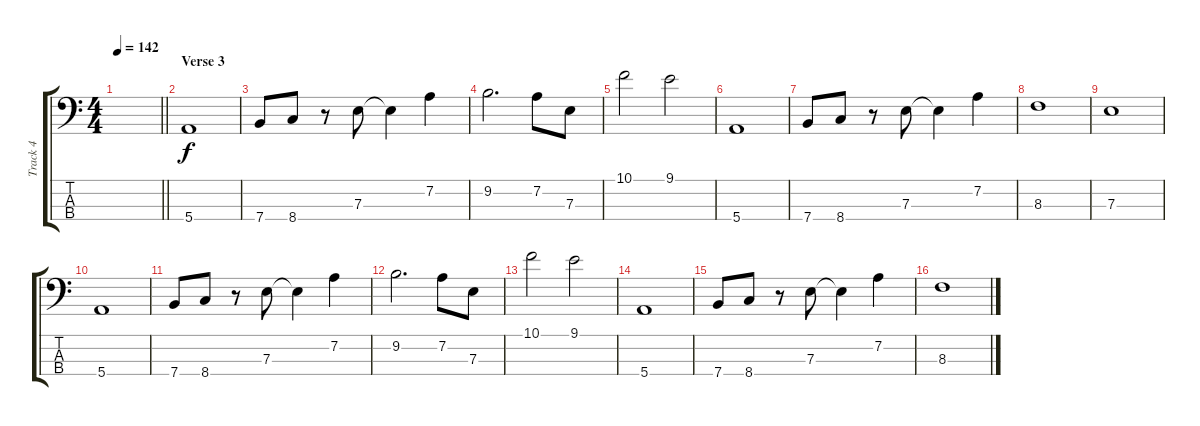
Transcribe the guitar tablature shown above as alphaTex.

\track ("Track 4" "Track 4") {instrument electricbassfinger}
\staff {score tabs}
\tuning (G2 D2 A1 E1) {hide}
\ts (4 4)
\tempo 142
\clef f4
\barLineRight lightlight
\ks c
|
\section ("" "Verse 3")
5.4.1 |
7.4.8 8.4.8 r.8 7.3.8 7.3{t}.4 7.2.4 |
9.2.2{d} 7.2.8 7.3.8 |
10.1.2 9.1.2 |
5.4.1 |
7.4.8 8.4.8 r.8 7.3.8 7.3{t}.4 7.2.4 |
8.3.1 |
7.3.1 |
5.4.1 |
7.4.8 8.4.8 r.8 7.3.8 7.3{t}.4 7.2.4 |
9.2.2{d} 7.2.8 7.3.8 |
10.1.2 9.1.2 |
5.4.1 |
7.4.8 8.4.8 r.8 7.3.8 7.3{t}.4 7.2.4 |
8.3.1
